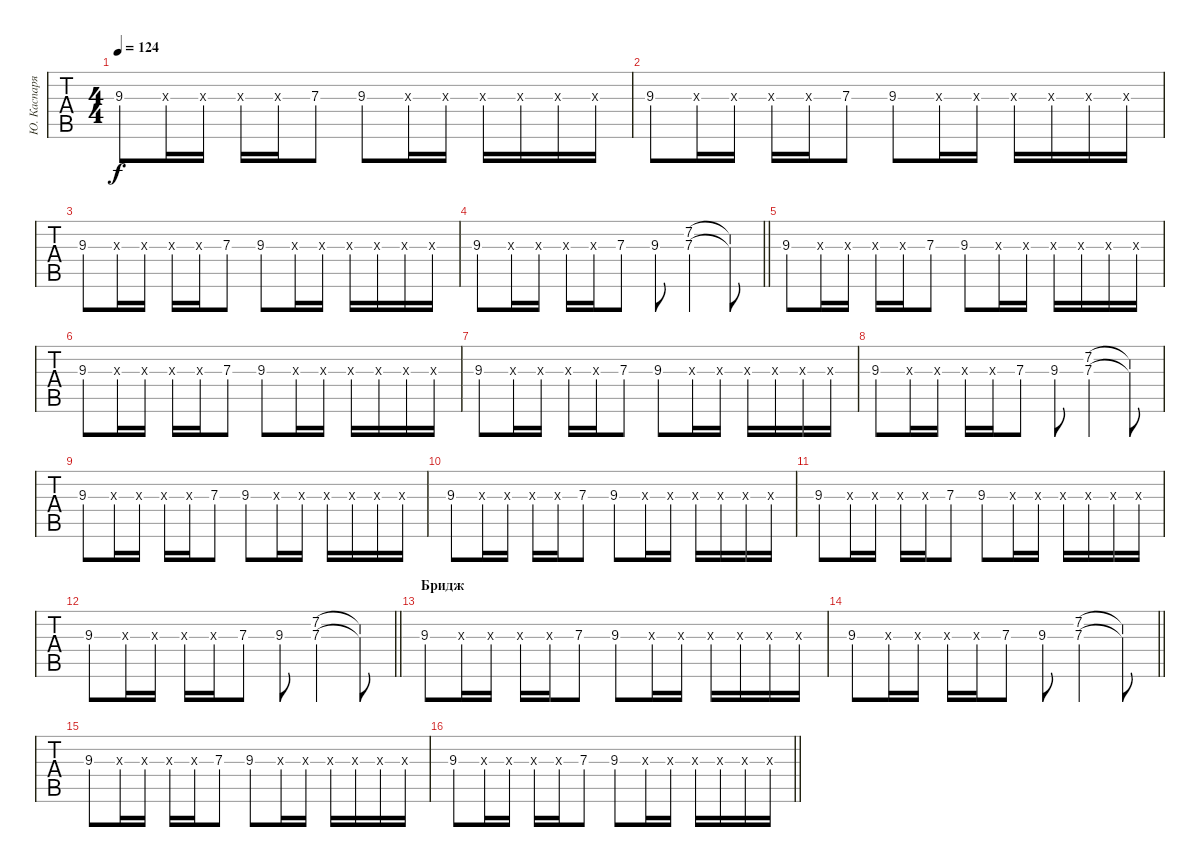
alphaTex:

\track ("Ю. Каспарян (1-е соло)" "Ю. Каспаря") {instrument electricguitarclean}
\staff {tabs}
\tuning (E4 B3 G3 D3 A2 E2) {hide}
\ts (4 4)
\tempo 124
\clef g2
\ks c
9.3.8{dy f} 9.3{x}.16 9.3{x}.16 9.3{x}.16 9.3{x}.16 7.3.8 9.3.8 9.3{x}.16 9.3{x}.16 9.3{x}.16 9.3{x}.16 9.3{x}.16 9.3{x}.16 |
9.3.8 9.3{x}.16 9.3{x}.16 9.3{x}.16 9.3{x}.16 7.3.8 9.3.8 9.3{x}.16 9.3{x}.16 9.3{x}.16 9.3{x}.16 9.3{x}.16 9.3{x}.16 |
9.3.8 9.3{x}.16 9.3{x}.16 9.3{x}.16 9.3{x}.16 7.3.8 9.3.8 9.3{x}.16 9.3{x}.16 9.3{x}.16 9.3{x}.16 9.3{x}.16 9.3{x}.16 |
\barLineRight lightlight
9.3.8 9.3{x}.16 9.3{x}.16 9.3{x}.16 9.3{x}.16 7.3.8 9.3.8 (7.2 7.3).4 (7.2{t} 7.3{t}).8 |
9.3.8 9.3{x}.16 9.3{x}.16 9.3{x}.16 9.3{x}.16 7.3.8 9.3.8 9.3{x}.16 9.3{x}.16 9.3{x}.16 9.3{x}.16 9.3{x}.16 9.3{x}.16 |
9.3.8 9.3{x}.16 9.3{x}.16 9.3{x}.16 9.3{x}.16 7.3.8 9.3.8 9.3{x}.16 9.3{x}.16 9.3{x}.16 9.3{x}.16 9.3{x}.16 9.3{x}.16 |
9.3.8 9.3{x}.16 9.3{x}.16 9.3{x}.16 9.3{x}.16 7.3.8 9.3.8 9.3{x}.16 9.3{x}.16 9.3{x}.16 9.3{x}.16 9.3{x}.16 9.3{x}.16 |
9.3.8 9.3{x}.16 9.3{x}.16 9.3{x}.16 9.3{x}.16 7.3.8 9.3.8 (7.2 7.3).4 (7.2{t} 7.3{t}).8 |
9.3.8 9.3{x}.16 9.3{x}.16 9.3{x}.16 9.3{x}.16 7.3.8 9.3.8 9.3{x}.16 9.3{x}.16 9.3{x}.16 9.3{x}.16 9.3{x}.16 9.3{x}.16 |
9.3.8 9.3{x}.16 9.3{x}.16 9.3{x}.16 9.3{x}.16 7.3.8 9.3.8 9.3{x}.16 9.3{x}.16 9.3{x}.16 9.3{x}.16 9.3{x}.16 9.3{x}.16 |
9.3.8 9.3{x}.16 9.3{x}.16 9.3{x}.16 9.3{x}.16 7.3.8 9.3.8 9.3{x}.16 9.3{x}.16 9.3{x}.16 9.3{x}.16 9.3{x}.16 9.3{x}.16 |
\barLineRight lightlight
9.3.8 9.3{x}.16 9.3{x}.16 9.3{x}.16 9.3{x}.16 7.3.8 9.3.8 (7.2 7.3).4 (7.2{t} 7.3{t}).8 |
\section ("" "Бридж")
9.3.8 9.3{x}.16 9.3{x}.16 9.3{x}.16 9.3{x}.16 7.3.8 9.3.8 9.3{x}.16 9.3{x}.16 9.3{x}.16 9.3{x}.16 9.3{x}.16 9.3{x}.16 |
\barLineRight lightlight
9.3.8 9.3{x}.16 9.3{x}.16 9.3{x}.16 9.3{x}.16 7.3.8 9.3.8 (7.2 7.3).4 (7.2{t} 7.3{t}).8 |
9.3.8 9.3{x}.16 9.3{x}.16 9.3{x}.16 9.3{x}.16 7.3.8 9.3.8 9.3{x}.16 9.3{x}.16 9.3{x}.16 9.3{x}.16 9.3{x}.16 9.3{x}.16 |
\barLineRight lightlight
9.3.8 9.3{x}.16 9.3{x}.16 9.3{x}.16 9.3{x}.16 7.3.8 9.3.8 9.3{x}.16 9.3{x}.16 9.3{x}.16 9.3{x}.16 9.3{x}.16 9.3{x}.16
